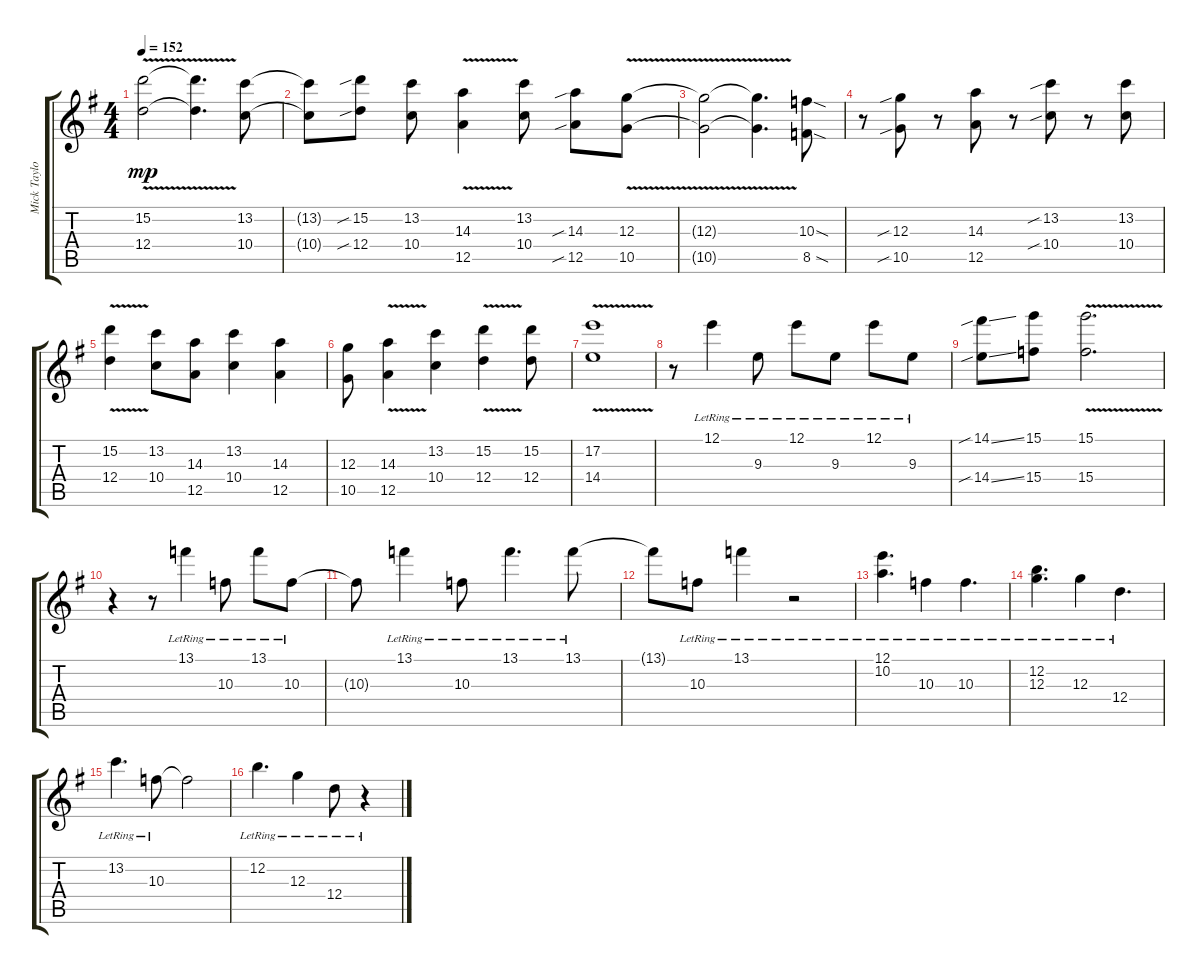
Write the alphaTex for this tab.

\track ("Mick Taylor" "Mick Taylo") {instrument electricguitarjazz}
\staff {score tabs}
\tuning (E4 B3 G3 D3 A2 E2) {hide}
\ts (4 4)
\tempo 152
\clef g2
\ks g
(15.2{v t} 12.4{v t}).2{dy mp} (15.2{v t} 12.4{v t}).4{d} (13.2 10.4).8 |
(13.2{t} 10.4{t}).8 (15.2{sib} 12.4{sib}).8 (13.2 10.4).8 (14.3{v} 12.5{v}).4 (13.2 10.4).8 (14.3{sib} 12.5{sib}).8 (12.3{v} 10.5{v}).8 |
(12.3{v t} 10.5{v t}).2 (12.3{v t} 10.5{v t}).4{d} (10.3{sod} 8.5{sod}).8 |
r.8 (12.3{sib} 10.5{sib}).8 r.8 (14.3 12.5).8 r.8 (13.2{sib} 10.4{sib}).8 r.8 (13.2 10.4).8 |
(15.2{v} 12.4{v}).4 (13.2 10.4).8 (14.3 12.5).8 (13.2 10.4).4 (14.3 12.5).4 |
(12.3 10.5).8 (14.3{v} 12.5{v}).4 (13.2 10.4).4 (15.2{v} 12.4{v}).4 (15.2 12.4).8 |
(17.2{v} 14.4{v}).1 |
r.8 12.1{lr}.4 9.3{lr}.8 12.1{lr}.8 9.3{lr}.8 12.1{lr}.8 9.3{lr}.8 |
(14.1{sib ss} 14.4{sib ss}).8 (15.1 15.4).8 (15.1{v} 15.4{v}).2{d} |
r.4 r.8 13.1{lr}.4 10.3{lr}.8 13.1{lr}.8 10.3{lr}.8 |
10.3{t}.8 13.1{lr}.4 10.3{lr}.8 13.1{lr}.4{d} 13.1{lr}.8 |
13.1{t}.8 10.3{lr}.8 13.1{lr}.4 r.2 |
(12.1{lr} 10.2{lr}).4{d} 10.3{lr}.4 10.3{lr}.4{d} |
(12.2{lr} 12.3{lr}).4{d} 12.3{lr}.4 12.4{lr}.4{d} |
13.2{lr}.4{d} 10.3{lr}.8 10.3{t}.2 |
12.2{lr}.4{d} 12.3{lr}.4 12.4{lr}.8 r.4
